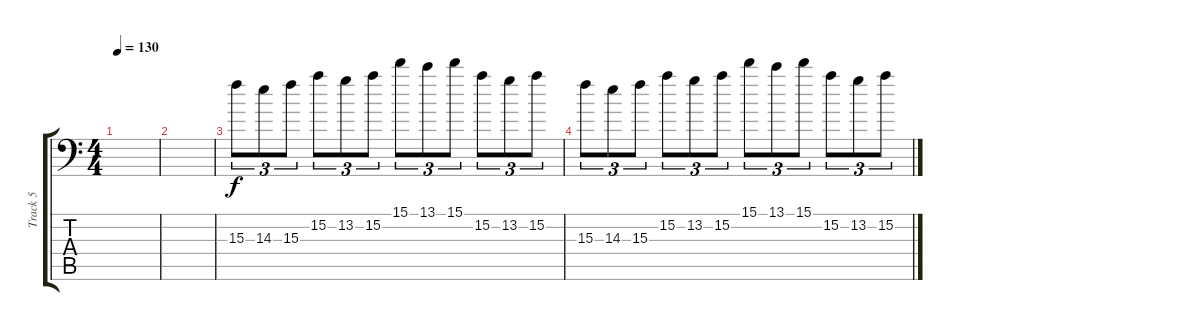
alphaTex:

\track ("Track 5" "Track 5") {instrument overdrivenguitar}
\staff {score tabs}
\tuning (B3 Gb3 D3 A2 E2 A1) {hide}
\ts (4 4)
\tempo 130
\clef f4
\ks c
|
|
15.3.8{tu (3 2)} 14.3.8{tu (3 2)} 15.3.8{tu (3 2)} 15.2.8{tu (3 2)} 13.2.8{tu (3 2)} 15.2.8{tu (3 2)} 15.1.8{tu (3 2)} 13.1.8{tu (3 2)} 15.1.8{tu (3 2)} 15.2.8{tu (3 2)} 13.2.8{tu (3 2)} 15.2.8{tu (3 2)} |
15.3.8{tu (3 2)} 14.3.8{tu (3 2)} 15.3.8{tu (3 2)} 15.2.8{tu (3 2)} 13.2.8{tu (3 2)} 15.2.8{tu (3 2)} 15.1.8{tu (3 2)} 13.1.8{tu (3 2)} 15.1.8{tu (3 2)} 15.2.8{tu (3 2)} 13.2.8{tu (3 2)} 15.2.8{tu (3 2)}
